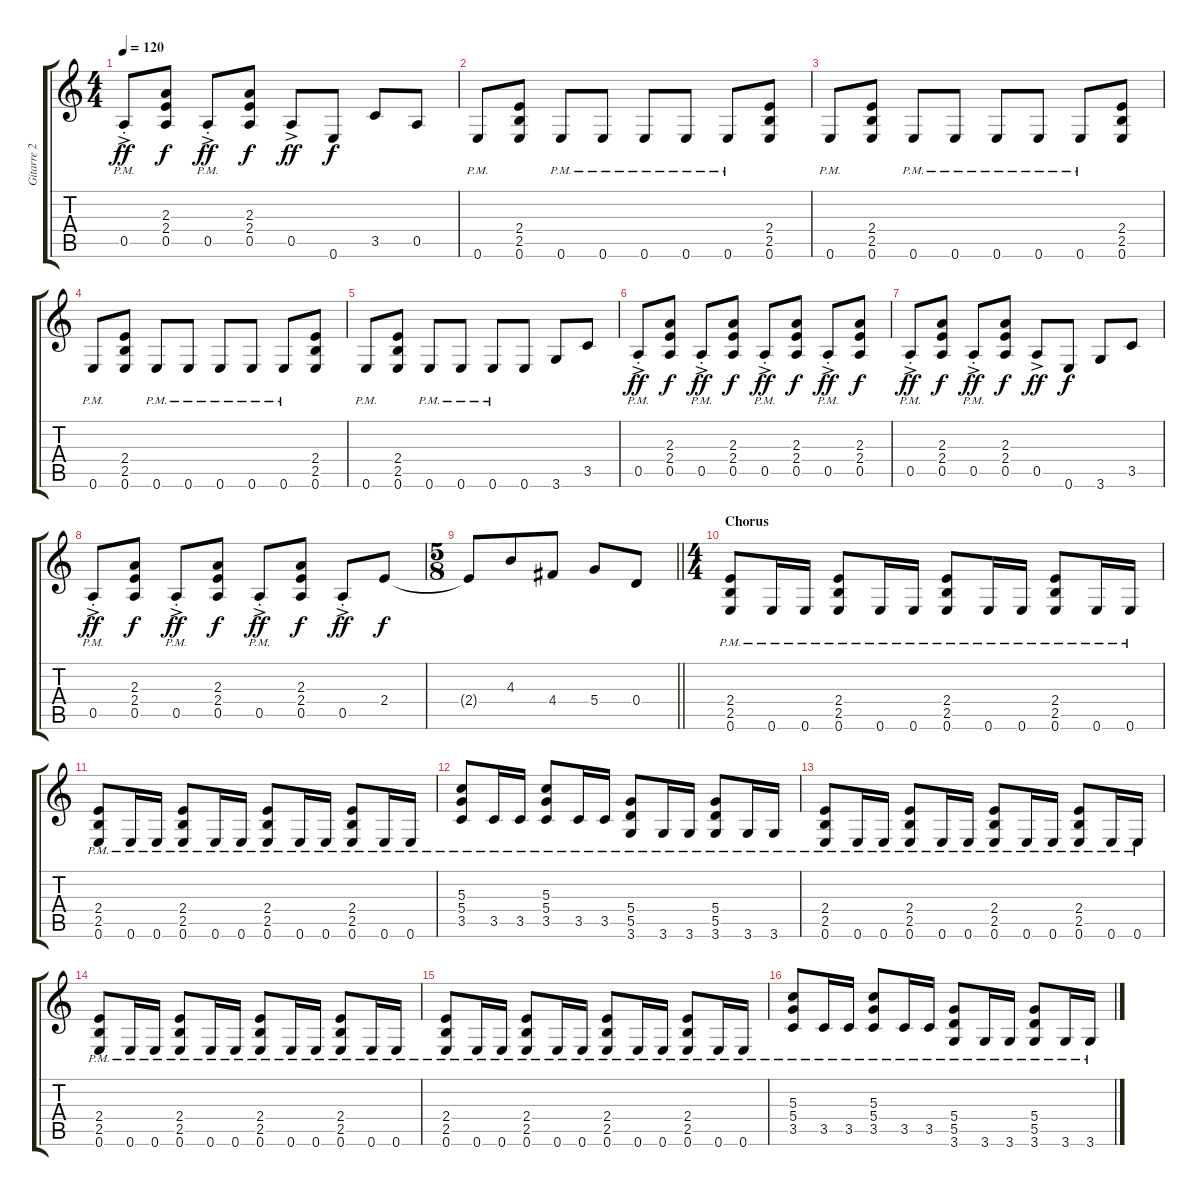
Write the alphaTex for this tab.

\track ("Gitarre 2" "Gitarre 2") {instrument overdrivenguitar}
\staff {score tabs}
\tuning (E4 B3 G3 D3 A2 E2) {hide}
\ts (4 4)
\tempo 120
\clef g2
\ks c
0.5{ac pm st}.8{dy ff} (2.3 2.4 0.5).8{dy f} 0.5{ac pm st}.8{dy ff} (2.3 2.4 0.5).8{dy f} 0.5{ac}.8{dy ff} 0.6.8{dy f} 3.5.8 0.5.8 |
0.6{pm}.8 (2.4 2.5 0.6).8 0.6{pm}.8 0.6{pm}.8 0.6{pm}.8 0.6{pm}.8 0.6{pm}.8 (2.4 2.5 0.6).8 |
0.6{pm}.8 (2.4 2.5 0.6).8 0.6{pm}.8 0.6{pm}.8 0.6{pm}.8 0.6{pm}.8 0.6{pm}.8 (2.4 2.5 0.6).8 |
0.6{pm}.8 (2.4 2.5 0.6).8 0.6{pm}.8 0.6{pm}.8 0.6{pm}.8 0.6{pm}.8 0.6{pm}.8 (2.4 2.5 0.6).8 |
0.6{pm}.8 (2.4 2.5 0.6).8 0.6{pm}.8 0.6{pm}.8 0.6{pm}.8 0.6.8 3.6.8 3.5.8 |
0.5{ac pm st}.8{dy ff} (2.3 2.4 0.5).8{dy f} 0.5{ac pm st}.8{dy ff} (2.3 2.4 0.5).8{dy f} 0.5{ac pm st}.8{dy ff} (2.3 2.4 0.5).8{dy f} 0.5{ac pm st}.8{dy ff} (2.3 2.4 0.5).8{dy f} |
0.5{ac pm st}.8{dy ff} (2.3 2.4 0.5).8{dy f} 0.5{ac pm st}.8{dy ff} (2.3 2.4 0.5).8{dy f} 0.5{ac}.8{dy ff} 0.6.8{dy f} 3.6.8 3.5.8 |
0.5{ac pm st}.8{dy ff} (2.3 2.4 0.5).8{dy f} 0.5{ac pm st}.8{dy ff} (2.3 2.4 0.5).8{dy f} 0.5{ac pm st}.8{dy ff} (2.3 2.4 0.5).8{dy f} 0.5{ac st}.8{dy ff} 2.4.8{dy f} |
\ts (5 8)
\barLineRight lightlight
2.4{t}.8 4.3.8 4.4.8 5.4.8 0.4.8 |
\ts (4 4)
\section ("" "Chorus")
(2.4{pm} 2.5{pm} 0.6{pm}).8{balance 13} 0.6{pm}.16 0.6{pm}.16 (2.4{pm} 2.5{pm} 0.6{pm}).8 0.6{pm}.16 0.6{pm}.16 (2.4{pm} 2.5{pm} 0.6{pm}).8 0.6{pm}.16 0.6{pm}.16 (2.4{pm} 2.5{pm} 0.6{pm}).8 0.6{pm}.16 0.6{pm}.16 |
(2.4{pm} 2.5{pm} 0.6{pm}).8 0.6{pm}.16 0.6{pm}.16 (2.4{pm} 2.5{pm} 0.6{pm}).8 0.6{pm}.16 0.6{pm}.16 (2.4{pm} 2.5{pm} 0.6{pm}).8 0.6{pm}.16 0.6{pm}.16 (2.4{pm} 2.5{pm} 0.6{pm}).8 0.6{pm}.16 0.6{pm}.16 |
(5.3{pm} 5.4{pm} 3.5{pm}).8 3.5{pm}.16 3.5{pm}.16 (5.3{pm} 5.4{pm} 3.5{pm}).8 3.5{pm}.16 3.5{pm}.16 (5.4{pm} 5.5{pm} 3.6{pm}).8 3.6{pm}.16 3.6{pm}.16 (5.4{pm} 5.5{pm} 3.6{pm}).8 3.6{pm}.16 3.6{pm}.16 |
(2.4{pm} 2.5{pm} 0.6{pm}).8 0.6{pm}.16 0.6{pm}.16 (2.4{pm} 2.5{pm} 0.6{pm}).8 0.6{pm}.16 0.6{pm}.16 (2.4{pm} 2.5{pm} 0.6{pm}).8 0.6{pm}.16 0.6{pm}.16 (2.4{pm} 2.5{pm} 0.6{pm}).8 0.6{pm}.16 0.6{pm}.16 |
(2.4{pm} 2.5{pm} 0.6{pm}).8 0.6{pm}.16 0.6{pm}.16 (2.4{pm} 2.5{pm} 0.6{pm}).8 0.6{pm}.16 0.6{pm}.16 (2.4{pm} 2.5{pm} 0.6{pm}).8 0.6{pm}.16 0.6{pm}.16 (2.4{pm} 2.5{pm} 0.6{pm}).8 0.6{pm}.16 0.6{pm}.16 |
(2.4{pm} 2.5{pm} 0.6{pm}).8 0.6{pm}.16 0.6{pm}.16 (2.4{pm} 2.5{pm} 0.6{pm}).8 0.6{pm}.16 0.6{pm}.16 (2.4{pm} 2.5{pm} 0.6{pm}).8 0.6{pm}.16 0.6{pm}.16 (2.4{pm} 2.5{pm} 0.6{pm}).8 0.6{pm}.16 0.6{pm}.16 |
(5.3{pm} 5.4{pm} 3.5{pm}).8 3.5{pm}.16 3.5{pm}.16 (5.3{pm} 5.4{pm} 3.5{pm}).8 3.5{pm}.16 3.5{pm}.16 (5.4{pm} 5.5{pm} 3.6{pm}).8 3.6{pm}.16 3.6{pm}.16 (5.4{pm} 5.5{pm} 3.6{pm}).8 3.6{pm}.16 3.6{pm}.16
